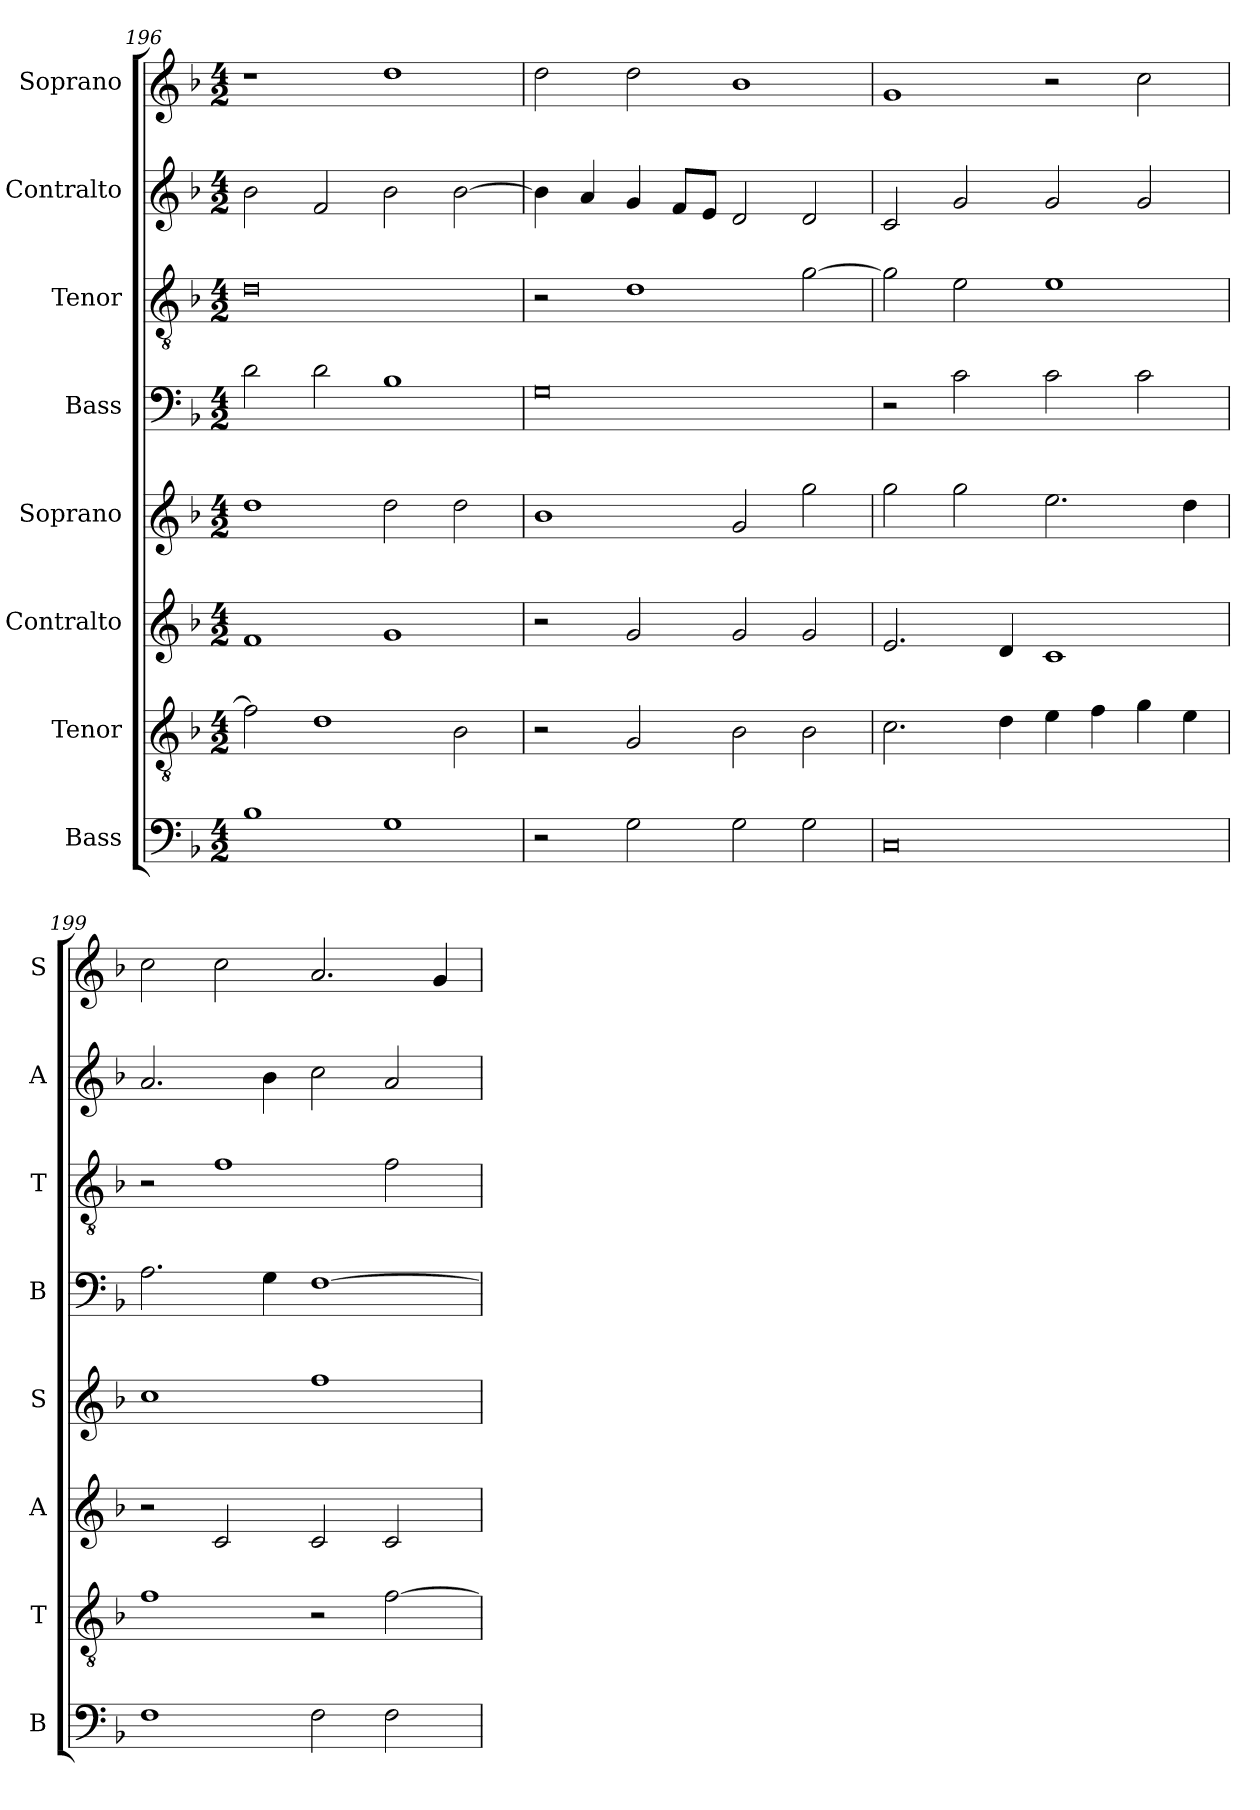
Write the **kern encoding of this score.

**kern	**kern	**kern	**kern	**kern	**kern	**kern	**kern
*part8	*part7	*part6	*part5	*part4	*part3	*part2	*part1
*staff8	*staff7	*staff6	*staff5	*staff4	*staff3	*staff2	*staff1
*I"Bass	*I"Tenor	*I"Contralto	*I"Soprano	*I"Bass	*I"Tenor	*I"Contralto	*I"Soprano
*I'B	*I'T	*I'A	*I'S	*I'B	*I'T	*I'A	*I'S
*clefF4	*clefGv2	*clefG2	*clefG2	*clefF4	*clefGv2	*clefG2	*clefG2
*k[b-]	*k[b-]	*k[b-]	*k[b-]	*k[b-]	*k[b-]	*k[b-]	*k[b-]
*G:dor	*G:dor	*G:dor	*G:dor	*G:dor	*G:dor	*G:dor	*G:dor
*M4/2	*M4/2	*M4/2	*M4/2	*M4/2	*M4/2	*M4/2	*M4/2
=196	=196	=196	=196	=196	=196	=196	=196
1B-	2f]	1f	1dd	2d	0d	2b-	1r
.	1d	.	.	2d	.	2f	.
1G	.	1g	2dd	1B-	.	2b-	1dd
.	2B-	.	2dd	.	.	[2b-	.
=197	=197	=197	=197	=197	=197	=197	=197
2r	2r	2r	1b-	0G	2r	4b-]	2dd
.	.	.	.	.	.	4a	.
2G	2G	2g	.	.	1d	4g	2dd
.	.	.	.	.	.	8f/L	.
.	.	.	.	.	.	8e/J	.
2G	2B-	2g	2g	.	.	2d	1b-
2G	2B-	2g	2gg	.	[2g	2d	.
=198	=198	=198	=198	=198	=198	=198	=198
0C	2.c	2.e	2gg	2r	2g]	2c	1g
.	.	.	2gg	2c	2e	2g	.
.	4d	4d	.	.	.	.	.
.	4e	1c	2.ee	2c	1e	2g	2r
.	4f	.	.	.	.	.	.
.	4g	.	.	2c	.	2g	2cc
.	4e	.	4dd	.	.	.	.
=199	=199	=199	=199	=199	=199	=199	=199
1F	1f	2r	1cc	2.A	2r	2.a	2cc
.	.	2c	.	.	1f	.	2cc
.	.	.	.	4G	.	4b-	.
2F	2r	2c	1ff	[1F	.	2cc	2.a
2F	[2f	2c	.	.	2f	2a	.
.	.	.	.	.	.	.	4g
=	=	=	=	=	=	=	=
*-	*-	*-	*-	*-	*-	*-	*-
